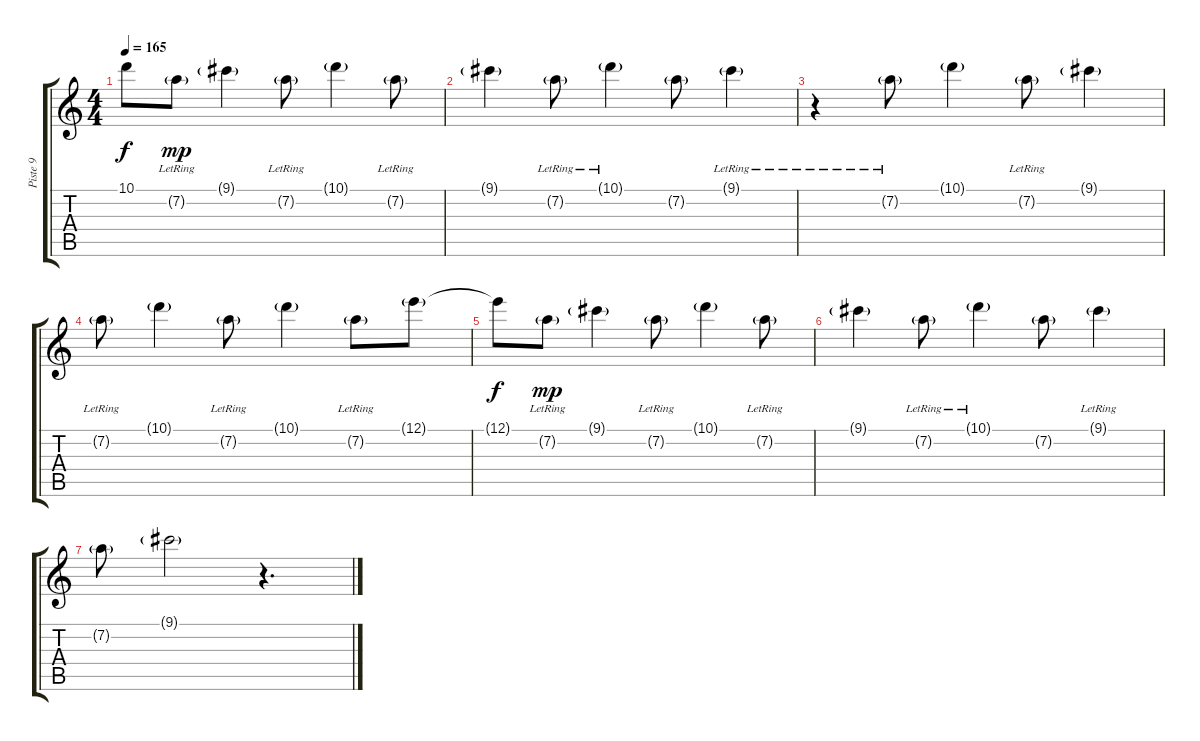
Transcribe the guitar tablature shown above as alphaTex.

\track ("Piste 9" "Piste 9") {instrument overdrivenguitar}
\staff {score tabs}
\tuning (E4 D4 A3 D3 A2 D2) {hide}
\ts (4 4)
\tempo 165
\clef g2
\ks c
10.1{t}.8{dy f} 7.2{g lr}.8{dy mp} 9.1{g}.4 7.2{g lr}.8 10.1{g}.4 7.2{g lr}.8 |
9.1{g}.4 7.2{g lr}.8 10.1{g lr}.4 7.2{g}.8 9.1{g lr}.4 |
r.4 7.2{g lr}.8 10.1{g}.4 7.2{g lr}.8 9.1{g}.4 |
7.2{g lr}.8 10.1{g}.4 7.2{g lr}.8 10.1{g}.4 7.2{g lr}.8 12.1{g}.8 |
12.1{t}.8{dy f} 7.2{g lr}.8{dy mp} 9.1{g}.4 7.2{g lr}.8 10.1{g}.4 7.2{g lr}.8 |
9.1{g}.4 7.2{g lr}.8 10.1{g lr}.4 7.2{g}.8 9.1{g lr}.4 |
7.2{g}.8 9.1{g}.2 r.4{d}
